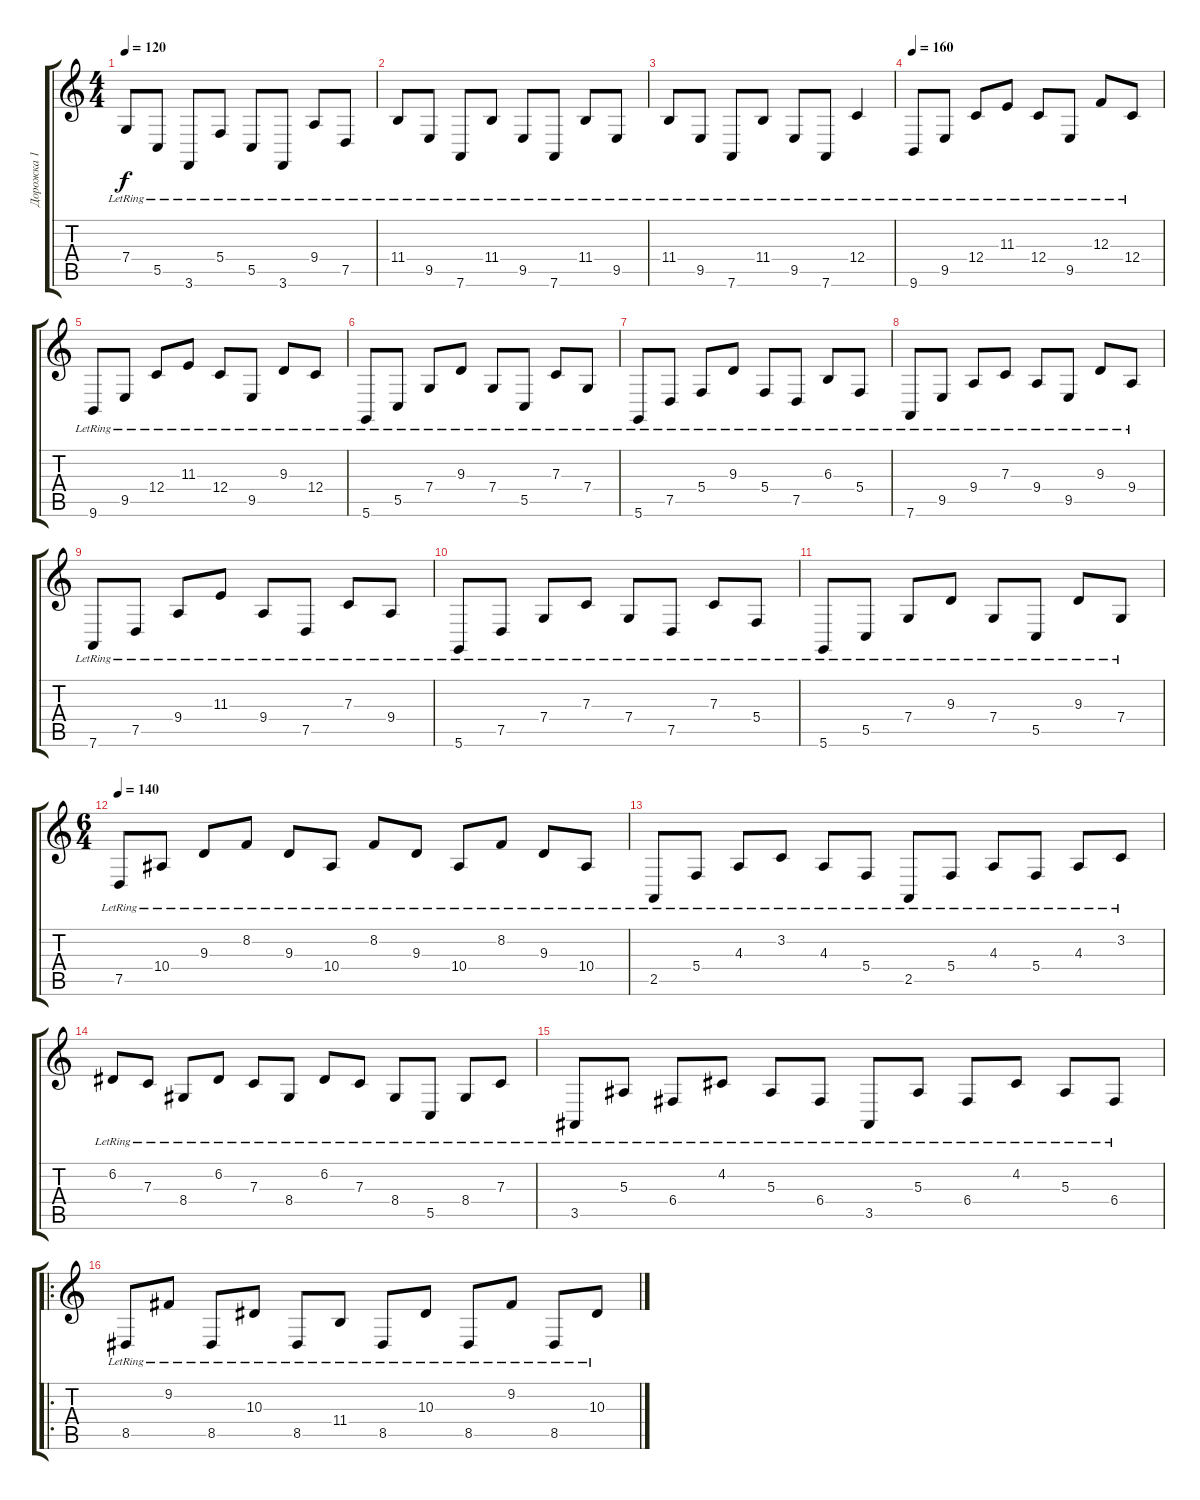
\track ("Дорожка 1" "Дорожка 1") {instrument acousticgrandpiano}
\staff {score tabs}
\tuning (D4 A3 F3 C3 G2 D2) {hide}
\ts (4 4)
\tempo 120
\clef g2
\ks c
7.4{lr}.8{dy f} 5.5{lr}.8 3.6{lr}.8 5.4{lr}.8 5.5{lr}.8 3.6{lr}.8 9.4{lr}.8 7.5{lr}.8 |
11.4{lr}.8 9.5{lr}.8 7.6{lr}.8 11.4{lr}.8 9.5{lr}.8 7.6{lr}.8 11.4{lr}.8 9.5{lr}.8 |
11.4{lr}.8 9.5{lr}.8 7.6{lr}.8 11.4{lr}.8 9.5{lr}.8 7.6{lr}.8 12.4{lr}.4 |
\tempo 160
9.6{lr}.8 9.5{lr}.8 12.4{lr}.8 11.3{lr}.8 12.4{lr}.8 9.5{lr}.8 12.3{lr}.8 12.4{lr}.8 |
9.6{lr}.8 9.5{lr}.8 12.4{lr}.8 11.3{lr}.8 12.4{lr}.8 9.5{lr}.8 9.3{lr}.8 12.4{lr}.8 |
5.6{lr}.8 5.5{lr}.8 7.4{lr}.8 9.3{lr}.8 7.4{lr}.8 5.5{lr}.8 7.3{lr}.8 7.4{lr}.8 |
5.6{lr}.8 7.5{lr}.8 5.4{lr}.8 9.3{lr}.8 5.4{lr}.8 7.5{lr}.8 6.3{lr}.8 5.4{lr}.8 |
7.6{lr}.8 9.5{lr}.8 9.4{lr}.8 7.3{lr}.8 9.4{lr}.8 9.5{lr}.8 9.3{lr}.8 9.4{lr}.8 |
7.6{lr}.8 7.5{lr}.8 9.4{lr}.8 11.3{lr}.8 9.4{lr}.8 7.5{lr}.8 7.3{lr}.8 9.4{lr}.8 |
5.6{lr}.8 7.5{lr}.8 7.4{lr}.8 7.3{lr}.8 7.4{lr}.8 7.5{lr}.8 7.3{lr}.8 5.4{lr}.8 |
5.6{lr}.8 5.5{lr}.8 7.4{lr}.8 9.3{lr}.8 7.4{lr}.8 5.5{lr}.8 9.3{lr}.8 7.4{lr}.8 |
\ts (6 4)
\tempo 140
7.5{lr}.8 10.4{lr}.8 9.3{lr}.8 8.2{lr}.8 9.3{lr}.8 10.4{lr}.8 8.2{lr}.8 9.3{lr}.8 10.4{lr}.8 8.2{lr}.8 9.3{lr}.8 10.4{lr}.8 |
2.5{lr}.8 5.4{lr}.8 4.3{lr}.8 3.2{lr}.8 4.3{lr}.8 5.4{lr}.8 2.5{lr}.8 5.4{lr}.8 4.3{lr}.8 5.4{lr}.8 4.3{lr}.8 3.2{lr}.8 |
6.2{lr}.8 7.3{lr}.8 8.4{lr}.8 6.2{lr}.8 7.3{lr}.8 8.4{lr}.8 6.2{lr}.8 7.3{lr}.8 8.4{lr}.8 5.5{lr}.8 8.4{lr}.8 7.3{lr}.8 |
3.5{lr}.8 5.3{lr}.8 6.4{lr}.8 4.2{lr}.8 5.3{lr}.8 6.4{lr}.8 3.5{lr}.8 5.3{lr}.8 6.4{lr}.8 4.2{lr}.8 5.3{lr}.8 6.4{lr}.8 |
\ro
8.5{lr}.8 9.2{lr}.8 8.5{lr}.8 10.3{lr}.8 8.5{lr}.8 11.4{lr}.8 8.5{lr}.8 10.3{lr}.8 8.5{lr}.8 9.2{lr}.8 8.5{lr}.8 10.3{lr}.8
